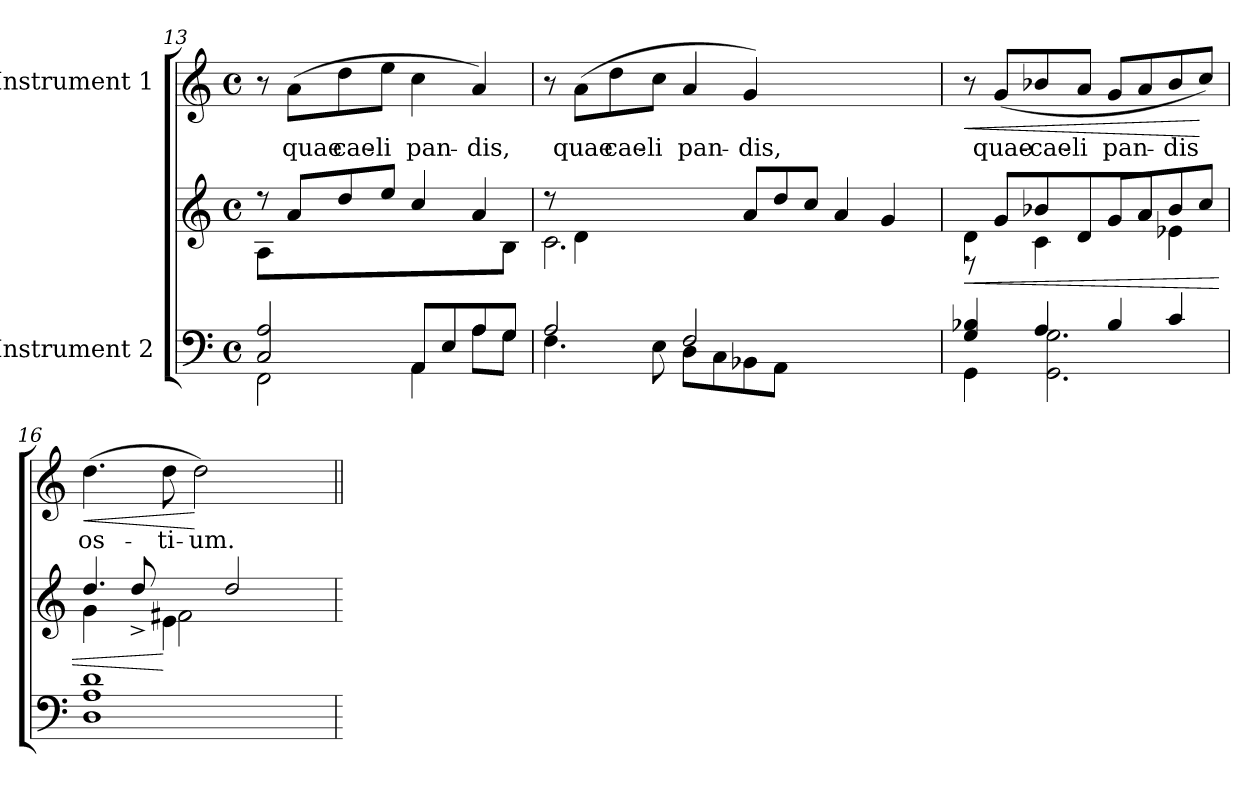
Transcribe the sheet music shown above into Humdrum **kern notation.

**kern	**kern	**dynam	**kern	**text	**dynam
*part2	*part2	*part2	*part1	*part1	*part1
*staff3	*staff2	*staff2/3	*staff1	*staff1	*staff1
*I"Instrument 2	*	*	*I"Instrument 1	*	*
*clefF4	*clefG2	*	*clefG2	*	*
*M4/4	*M4/4	*	*M4/4	*	*
*met(c)	*met(c)	*	*met(c)	*	*
=13	=13	=13	=13	=13	=13
*^	*^	*	*	*	*
2A/ 2C/	2FF\	8r	8A\L	.	8r	.	.
!	!	!	!	!	!	!LO:LY:b:cj	!
.	.	8a/L	2.ryy	.	(>8a\L	quae	.
!	!	!	!	!	!	!LO:LY:b:cj	!
.	.	8dd/	.	.	8dd\	cae-	.
!	!	!	!	!	!	!LO:LY:b:rj	!
.	.	8ee/J	.	.	8ee\J	-li	.
!	!	!	!	!	!	!LO:LY:b:cj	!
8AA/L	4AA\	4cc/	.	.	4cc\	pan-	.
8E/	.	.	.	.	.	.	.
!	!	!	!	!	!	!LO:LY:b:cj	!
8A/	8A\L	4a/	.	.	4a/)	-dis,	.
8G/J	8G\J	.	8B\J	.	.	.	.
=14	=14	=14	=14	=14	=14	=14	=14
2A/	4.F\	8r	2.c\	.	8r	.	.
!	!	!	!	!	!	!LO:LY:b:cj	!
.	.	4d\	.	.	(>8a\L	quae	.
!	!	!	!	!	!	!LO:LY:b:cj	!
.	.	.	.	.	8dd\	cae-	.
!	!	!	!	!	!	!LO:LY:b:rj	!
.	8E\	1ryy	.	.	8cc\J	-li	.
!	!	!	!	!	!	!LO:LY:b:cj	!
2F/	8D\L	.	.	.	4a/	pan-	.
.	8C\	.	.	.	.	.	.
!	!	!	!	!	!	!LO:LY:b:cj	!
.	8BB-X\	.	8a/L	.	4g/)	-dis,	.
.	8AA\J	.	8dd/	.	.	.	.
2ryy	2ryy	.	8cc/J	.	2ryy	.	.
.	.	.	4a/	.	.	.	.
.	.	4ryy	4g/	.	.	.	.
8ryy	8ryy	.	.	.	8ryy	.	.
=15	=15	=15	=15	=15	=15	=15	=15
!	!	!	!	!LO:HP:b	!	!	!LO:HP:b
4G/ 4B-X/	4GG\	4d\	8r	<	8r	.	<
!	!	!	!	!	!	!LO:LY:b	!
.	.	.	8g/L	.	(>8g/L	quae-	.
!	!	!	!	!	!	!LO:LY:b:cj	!
4A/	2.G\ 2.GG\	4c\	8b-X/	.	8b-X/	-cae-	.
!	!	!	!	!	!	!LO:LY:b:rj	!
.	.	.	4d\	.	8a/J	-li	.
!	!	!	!	!	!	!LO:LY:b:cj	!
4B-/	.	8g/L	.	.	8g/L	pan-	.
.	.	8a/	8a/J	.	8a/	.	.
!	!	!	!	!	!	!LO:LY:b:cj	!
4c/	.	8b-/	4e-X\	.	8b-/	-dis	.
.	.	8cc/J	.	.	8cc/J)	.	[
*v	*v	*	*	*	*	*	*
!!LO:LB:g=z
=16	=16	=16	=16	=16	=16	=16
!	!	!	!	!	!LO:LY:b:cj	!LO:HP:b
1d 1A 1D	4.dd/	4g\	.	(>4.dd\	os-	<
.	.	8dd^>/	.	.	.	.
!	!	!	!	!	!LO:LY:b	!
.	4e\	2f#X\	[	8dd\	-ti-	.
!	!	!	!	!	!LO:LY:b:cj	!
.	.	.	.	2dd\)	-um.	[
.	2dd/	.	.	.	.	.
.	.	4ryy	.	.	.	.
8ryy	.	.	.	8ryy	.	.
*	*v	*v	*	*	*	*
=	=	=||	=||	=||	=||
*-	*-	*-	*-	*-	*-
